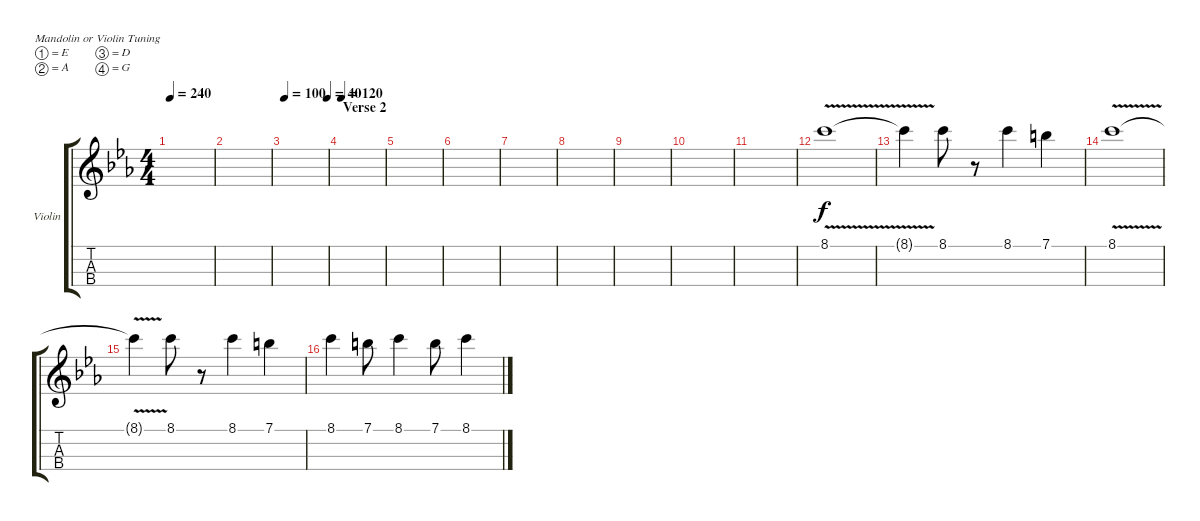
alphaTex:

\bracketExtendMode groupsimilarinstruments
\firstSystemTrackNameOrientation horizontal
\otherSystemsTrackNameOrientation horizontal
\track ("violin 3 (Igor Gorelik)" "Violin") {instrument violin}
\staff {score tabs}
\tuning (E5 A4 D4 G3)
\ts (4 4)
\tempo 240
\clef g2
\scale
0.333333
\ks cminor
|
\scale
0.333333 |
\tempo 100
\tempo (40 1)
\scale
0.333333 |
\section ("" "Verse 2")
\tempo 120
\scale
0.333333 |
\scale
0.333333 |
\scale
0.333333 |
\scale
0.333333 |
\scale
0.333333 |
\scale
0.333333 |
\scale
0.333333 |
\scale
0.333333 |
\scale
0.333333 8.1{v}.1 |
\scale
0.333333 8.1{v t}.4 8.1.8 r.8 8.1.4 7.1.4 |
\scale
0.333333 8.1{v}.1 |
\scale
0.333333 8.1{v t}.4 8.1.8 r.8 8.1.4 7.1.4 |
\scale
0.333333 8.1.4 7.1.8 8.1.4 7.1.8 8.1.4
